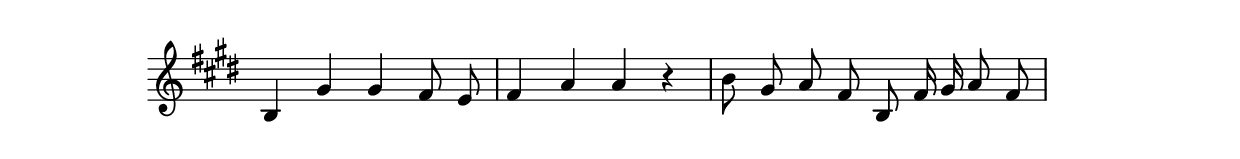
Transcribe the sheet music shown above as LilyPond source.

#(ly:set-option 'midi-extension "mid")
\version "2.12.3"
\include "english.ly"
\header{


}
%{

%}
melody = {
\once \override Staff.TimeSignature #'stencil = ##f
\clef treble
\key c \major
\autoBeamOn
\cadenzaOn


 g4 e'4 e'4 d'8 c'8 \bar "|"  d'4 f'4 f'4 r4 \bar "|"  g'8 e'8 f'8 d'8 g8 d'16 e'16 f'8 d'8 \bar "|"  \break

}


text = \lyricmode {
                 
}

\score{
\transpose c' e'
<<
\new Voice = "one" {
\melody
}
\new Lyrics \lyricsto "one" \text
>>
\layout {
\context {
\Score
\remove "Bar_number_engraver"
}
}
\midi {
\context {
\Score
tempoWholesPerMinute = #(ly:make-moment 200 4)
}
}
}